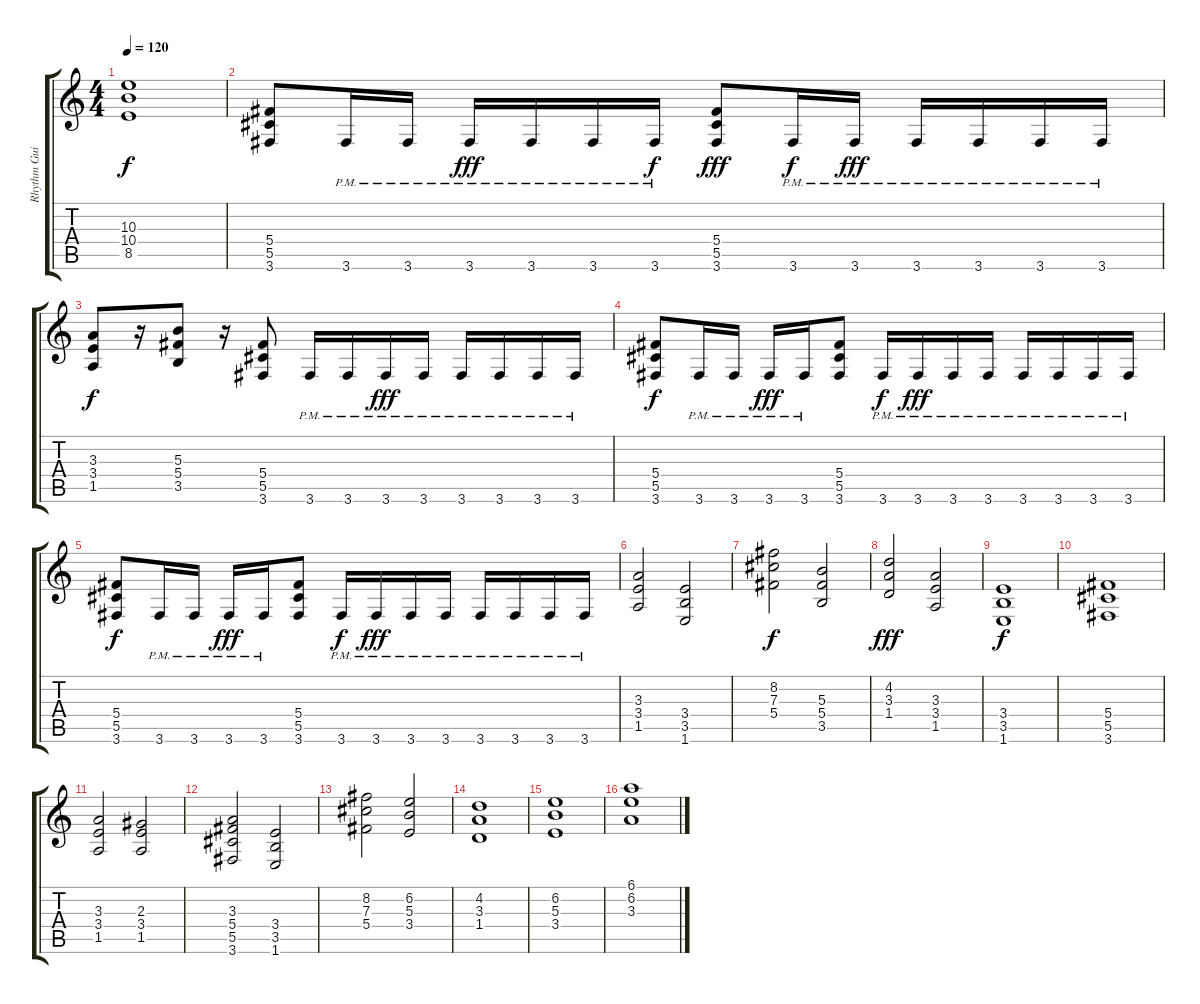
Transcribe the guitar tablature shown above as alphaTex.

\track ("Rhythm Guitar 2 (Felix Vaillancourt)" "Rhythm Gui") {instrument distortionguitar}
\staff {score tabs}
\tuning (Eb4 Bb3 Gb3 Db3 Ab2 Eb2) {hide}
\ts (4 4)
\tempo 120
\clef g2
\ks c
(10.3 10.4 8.5).1{dy f} |
(5.4 5.5 3.6).8 3.6{pm}.16 3.6{pm}.16 3.6{pm}.16{dy fff} 3.6{pm}.16 3.6{pm}.16 3.6{pm}.16{dy f} (5.4 5.5 3.6).8{dy fff} 3.6{pm}.16{dy f} 3.6{pm}.16{dy fff} 3.6{pm}.16 3.6{pm}.16 3.6{pm}.16 3.6{pm}.16 |
(3.3 3.4 1.5).8{dy f} r.16 (5.3 5.4 3.5).8 r.16 (5.4 5.5 3.6).8 3.6{pm}.16 3.6{pm}.16 3.6{pm}.16{dy fff} 3.6{pm}.16 3.6{pm}.16 3.6{pm}.16 3.6{pm}.16 3.6{pm}.16 |
(5.4 5.5 3.6).8{dy f} 3.6{pm}.16 3.6{pm}.16 3.6{pm}.16{dy fff} 3.6{pm}.16 (5.4 5.5 3.6).8 3.6{pm}.16{dy f} 3.6{pm}.16{dy fff} 3.6{pm}.16 3.6{pm}.16 3.6{pm}.16 3.6{pm}.16 3.6{pm}.16 3.6{pm}.16 |
(5.4 5.5 3.6).8{dy f} 3.6{pm}.16 3.6{pm}.16 3.6{pm}.16{dy fff} 3.6{pm}.16 (5.4 5.5 3.6).8 3.6{pm}.16{dy f} 3.6{pm}.16{dy fff} 3.6{pm}.16 3.6{pm}.16 3.6{pm}.16 3.6{pm}.16 3.6{pm}.16 3.6{pm}.16 |
(3.3 3.4 1.5).2 (3.4 3.5 1.6).2 |
(8.2 7.3 5.4).2{dy f} (5.3 5.4 3.5).2 |
(4.2 3.3 1.4).2{dy fff} (3.3 3.4 1.5).2 |
(3.4 3.5 1.6).1{dy f} |
(5.4 5.5 3.6).1 |
(3.3 3.4 1.5).2 (2.3 3.4 1.5).2 |
(3.3 5.4 5.5 3.6).2 (3.4 3.5 1.6).2 |
(8.2 7.3 5.4).2 (6.2 5.3 3.4).2 |
(4.2 3.3 1.4).1 |
(6.2 5.3 3.4).1 |
(6.1 6.2 3.3).1
